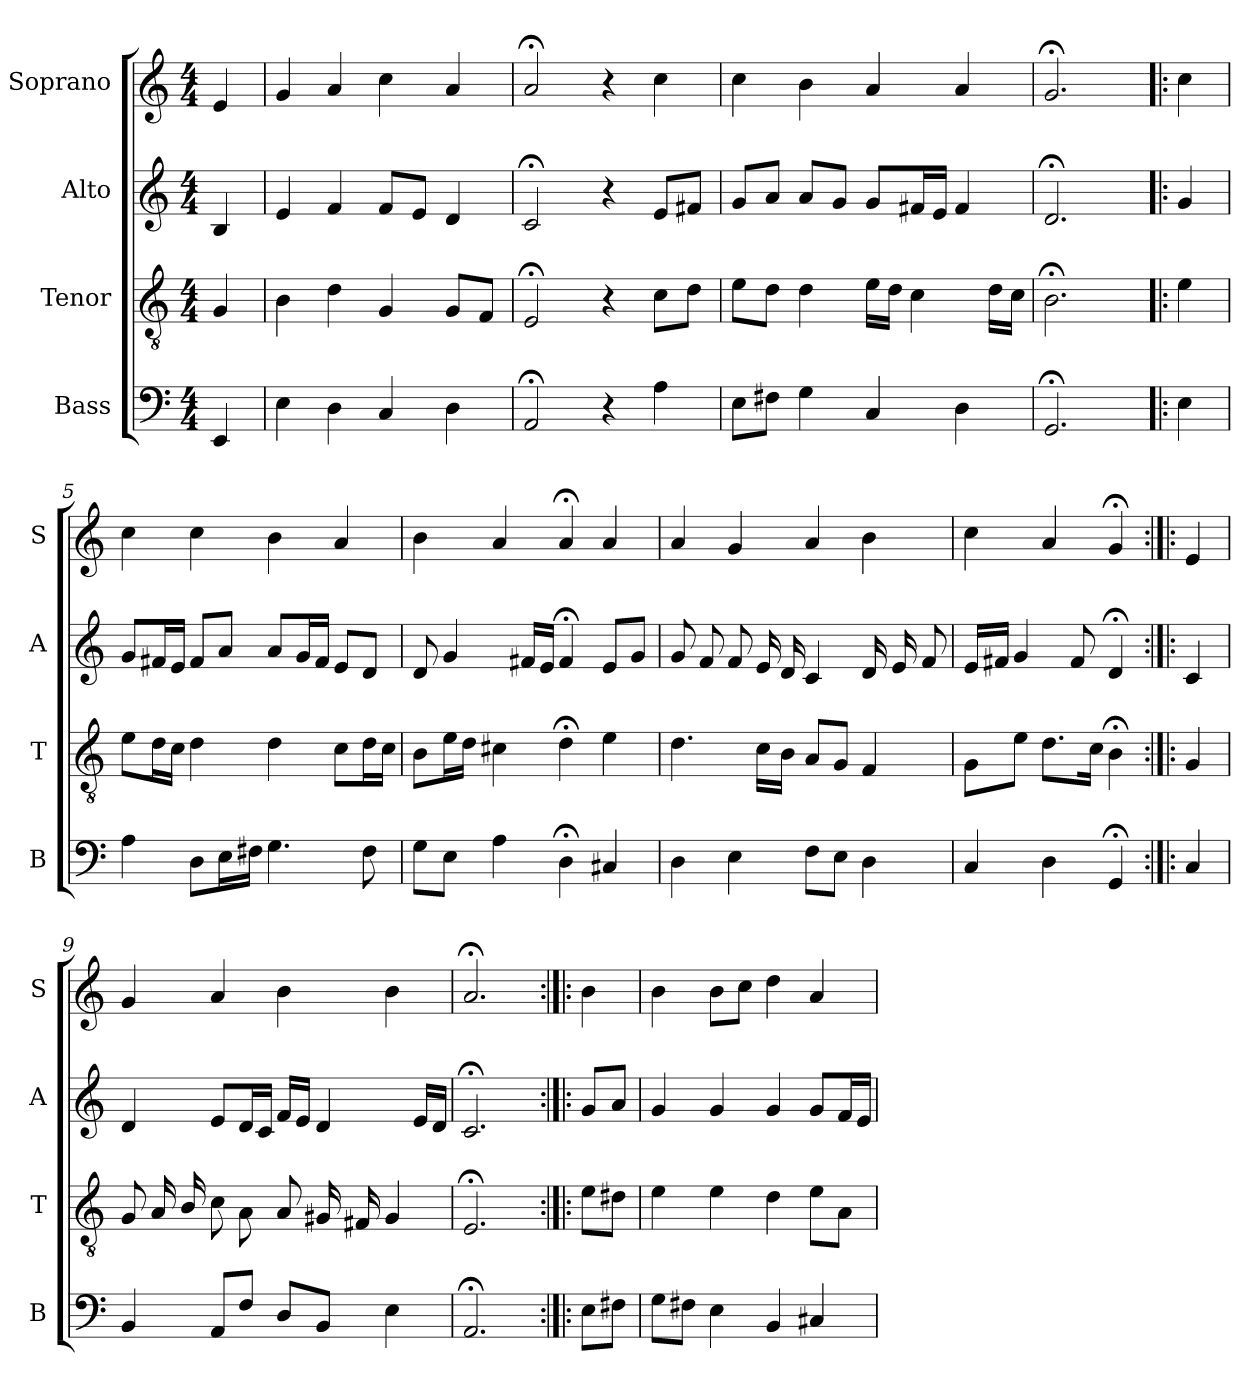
**kern	**kern	**kern	**kern
*part4	*part3	*part2	*part1
*staff4	*staff3	*staff2	*staff1
*I"Bass	*I"Tenor	*I"Alto	*I"Soprano
*I'B	*I'T	*I'A	*I'S
*clefF4	*clefGv2	*clefG2	*clefG2
*k[]	*k[]	*k[]	*k[]
*M4/4	*M4/4	*M4/4	*M4/4
=	=	=	=
4EE/	4G/	4B/	4e/
=1	=1	=1	=1
4E\	4B\	4e/	4g/
4D\	4d\	4f/	4a/
4C/	4G/	8f/L	4cc\
.	.	8e/J	.
4D\	8G/L	4d/	4a/
.	8F/J	.	.
=2	=2	=2	=2
2AA;</	2E;</	2c;</	2a;</
4r	4r	4r	4r
4A\	8c\L	8e/L	4cc\
.	8d\J	8f#X/J	.
=3	=3	=3	=3
8E\L	8e\L	8g/L	4cc\
8F#X\J	8d\J	8a/J	.
4G\	4d\	8a/L	4b\
.	.	8g/J	.
4C/	16e\LL	8g/L	4a/
.	16d\JJ	.	.
.	4c\	16f#X/L	.
.	.	16e/JJ	.
4D\	.	4f#/	4a/
.	16d\LL	.	.
.	16c\JJ	.	.
=4	=4	=4	=4
2.GG;</	2.B;<\	2.d;</	2.g;</
=4b!|:	=4b!|:	=4b!|:	=4b!|:
4E\	4e\	4g/	4cc\
=5	=5	=5	=5
4A\	8e\L	8g/L	4cc\
.	16d\L	16f#X/L	.
.	16c\JJ	16e/JJ	.
8D\L	4d\	8f#/L	4cc\
16E\L	.	8a/J	.
16F#X\JJ	.	.	.
4.G\	4d\	8a/L	4b\
.	.	16g/L	.
.	.	16f#/JJ	.
.	8c\L	8e/L	4a/
8F#\	16d\L	8d/J	.
.	16c\JJ	.	.
=6	=6	=6	=6
8G\L	8B\L	8d/	4b\
8E\J	16e\L	4g/	.
.	16d\JJ	.	.
4A\	4c#X\	.	4a/
.	.	16f#X/LL	.
.	.	16e/JJ	.
4D;<\	4d;<\	4f#;</	4a;</
4C#X/	4e\	8e/L	4a/
.	.	8g/J	.
=7	=7	=7	=7
4D\	4.d\	8g/	4a/
.	.	8f/	.
4E\	.	8f/	4g/
.	16c\LL	16e/	.
.	16B\JJ	16d/	.
8F\L	8A/L	4c/	4a/
8E\J	8G/J	.	.
4D\	4F/	16d/	4b\
.	.	16e/	.
.	.	8f/	.
=8	=8	=8	=8
4C/	8G\L	16e/LL	4cc\
.	.	16f#X/JJ	.
.	8e\J	4g/	.
4D\	8.d\L	.	4a/
.	.	8f#/	.
.	16c\Jk	.	.
4GG;</	4B;<\	4d;</	4g;</
=8b:|!|:	=8b:|!|:	=8b:|!|:	=8b:|!|:
4C/	4G/	4c/	4e/
=9	=9	=9	=9
4BB/	8G/	4d/	4g/
.	16A/	.	.
.	16B/	.	.
8AA/L	8c\	8e/L	4a/
8F/J	8A\	16d/L	.
.	.	16c/JJ	.
8D/L	8A/	16f/LL	4b\
.	.	16e/JJ	.
8BB/J	16G#X/	4d/	.
.	16F#X/	.	.
4E\	4G#/	.	4b\
.	.	16e/LL	.
.	.	16d/JJ	.
=10	=10	=10	=10
2.AA;</	2.E;</	2.c;</	2.a;</
=10b:|!|:	=10b:|!|:	=10b:|!|:	=10b:|!|:
8E\L	8e\L	8g/L	4b\
8F#X\J	8d#X\J	8a/J	.
=11	=11	=11	=11
8G\L	4e\	4g/	4b\
8F#X\J	.	.	.
4E\	4e\	4g/	8b\L
.	.	.	8cc\J
4BB/	4d\	4g/	4dd\
4C#X/	8e\L	8g/L	4a/
.	8A\J	16f/L	.
.	.	16e/JJ	.
=	=	=	=
*-	*-	*-	*-
